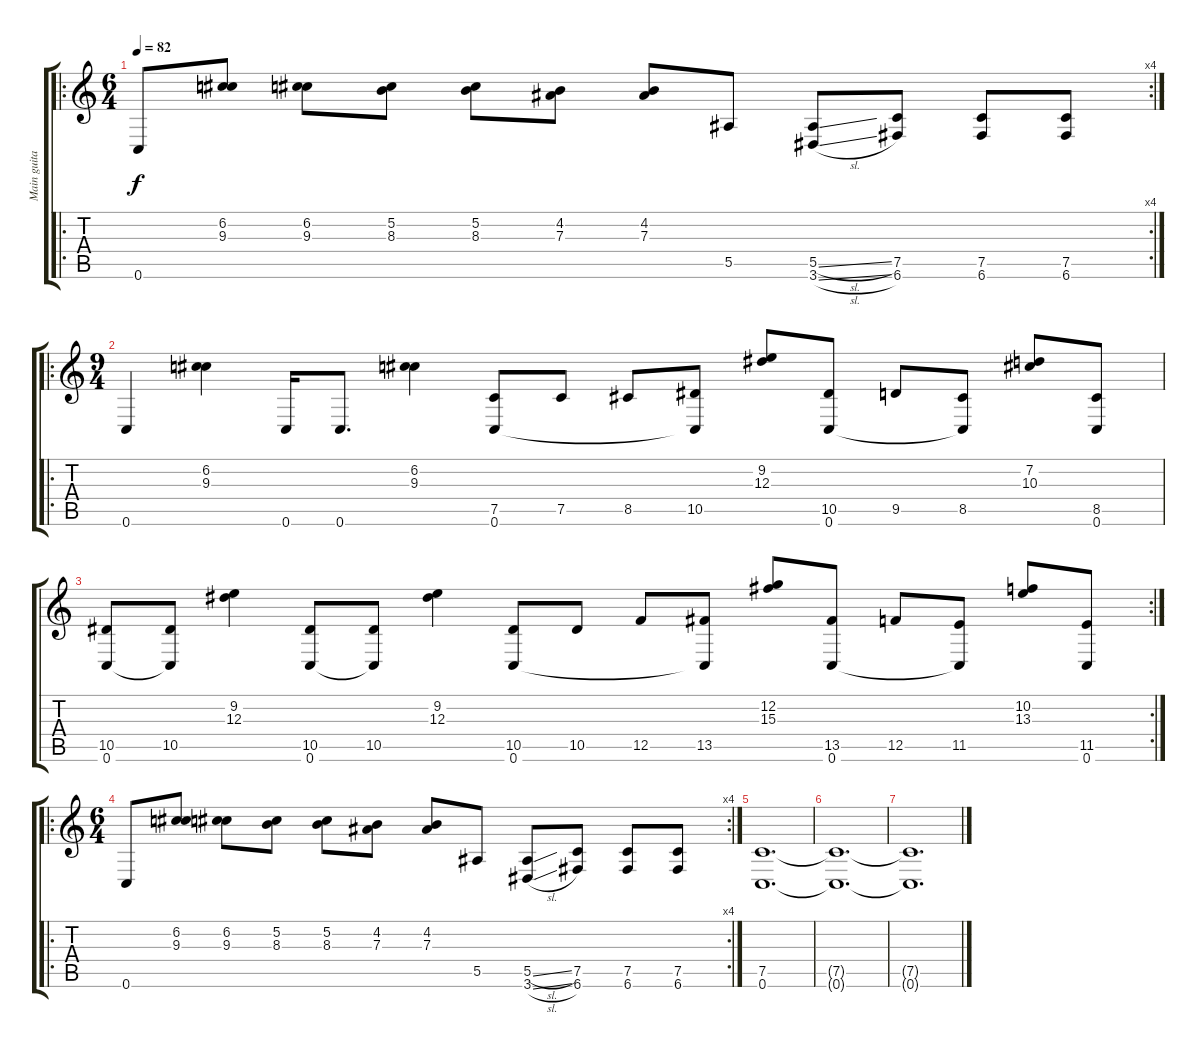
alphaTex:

\track ("Main guitar" "Main guita") {instrument distortionguitar}
\staff {score tabs}
\tuning (C4 G3 Eb3 Bb2 F2 C2) {hide}
\ro
\rc 4
\ts (6 4)
\tempo 82
\clef g2
\ks c
0.6.8{dy f} (6.2 9.3).8 (6.2 9.3).8 (5.2 8.3).8 (5.2 8.3).8 (4.2 7.3).8 (4.2 7.3).8 5.5.8 (5.5{sl} 3.6{sl}).8 (7.5 6.6).8 (7.5 6.6).8 (7.5 6.6).8 |
\ro
\ts (9 4)
0.6.4 (6.2 9.3).4 0.6.16 0.6.8{d} (6.2 9.3).4 (7.5 0.6).8 7.5.8 8.5.8 (10.5 0.6{t}).8 (9.2 12.3).8 (10.5 0.6).8 9.5.8 (8.5 0.6{t}).8 (7.2 10.3).8 (8.5 0.6).8 |
\rc 2
(10.5 0.6).8 (10.5 0.6{t}).8 (9.2 12.3).4 (10.5 0.6).8 (10.5 0.6{t}).8 (9.2 12.3).4 (10.5 0.6).8 10.5.8 12.5.8 (13.5 0.6{t}).8 (12.2 15.3).8 (13.5 0.6).8 12.5.8 (11.5 0.6{t}).8 (10.2 13.3).8 (11.5 0.6).8 |
\ro
\rc 4
\ts (6 4)
0.6.8 (6.2 9.3).8 (6.2 9.3).8 (5.2 8.3).8 (5.2 8.3).8 (4.2 7.3).8 (4.2 7.3).8 5.5.8 (5.5{sl} 3.6{sl}).8 (7.5 6.6).8 (7.5 6.6).8 (7.5 6.6).8 |
(7.5 0.6).1{d} |
(7.5{t} 0.6{t}).1{d} |
(7.5{t} 0.6{t}).1{d}
